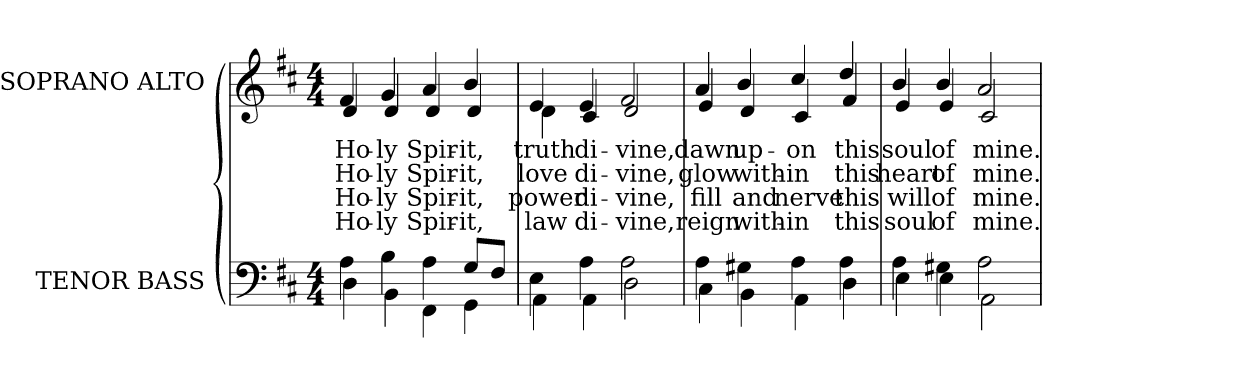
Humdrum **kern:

**kern	**kern	**text	**text	**text	**text
*part2	*part1	*part1	*part1	*part1	*part1
*staff2	*staff1	*staff1	*staff1	*staff1	*staff1
*I"TENOR BASS	*I"SOPRANO ALTO	*	*	*	*
*I'T. B.	*I'S. A.	*	*	*	*
!!LO:PB:g=z
*clefF4	*clefG2	*	*	*	*
*k[f#c#]	*k[f#c#]	*	*	*	*
*D:	*D:	*	*	*	*
*M4/4	*M4/4	*	*	*	*
=	=	=	=	=	=
*^	*	*	*	*	*
!	!	!LO:TX:b:cj:t=1	!	!	!	!
!	!	!LO:TX:b:cj:t=2	!	!	!	!
!	!	!LO:TX:b:cj:t=3	!	!	!	!
!	!	!LO:TX:b:cj:t=4	!	!	!	!
!	!	!	!LO:LY:b:color=#000000	!LO:LY:b:color=#000000	!LO:LY:b:color=#000000	!LO:LY:b:color=#000000
*	*	*^	*	*	*	*
4Ai\	4Di\	4f#i/	4di/	Ho-	Ho-	Ho-	Ho-
!	!	!	!	!LO:LY:b:color=#000000	!LO:LY:b:color=#000000	!LO:LY:b:color=#000000	!LO:LY:b:color=#000000
4Bi\	4BBi\	4gi/	4di/	-ly	-ly	-ly	-ly
!	!	!	!	!LO:LY:b:color=#000000	!LO:LY:b:color=#000000	!LO:LY:b:color=#000000	!LO:LY:b:color=#000000
4Ai\	4FF#i\	4ai/	4di/	Spir-	Spir-	Spir-	Spir-
!	!	!	!	!LO:LY:b:color=#000000	!LO:LY:b:color=#000000	!LO:LY:b:color=#000000	!LO:LY:b:color=#000000
8Gi/L	4GGi\	4bi/	4di/	-it,	-it,	-it,	-it,
8F#i/J	.	.	.	.	.	.	.
=1	=1	=1	=1	=1	=1	=1	=1
!	!	!	!	!LO:LY:b:color=#000000	!LO:LY:b:color=#000000	!LO:LY:b:color=#000000	!LO:LY:b:color=#000000
4Ei\	4AAi\	4ei/	4di\	truth	love	power	law
!	!	!	!	!LO:LY:b:color=#000000	!LO:LY:b:color=#000000	!LO:LY:b:color=#000000	!LO:LY:b:color=#000000
4Ai\	4AAi\	4ei/	4c#i/	di-	di-	di-	di-
!	!	!	!	!LO:LY:b:color=#000000	!LO:LY:b:color=#000000	!LO:LY:b:color=#000000	!LO:LY:b:color=#000000
2Ai\	2Di\	2f#i/	2di/	-vine,	-vine,	-vine,	-vine,
=2	=2	=2	=2	=2	=2	=2	=2
!	!	!	!	!LO:LY:b:color=#000000	!LO:LY:b:color=#000000	!LO:LY:b:color=#000000	!LO:LY:b:color=#000000
4Ai\	4C#i\	4ai/	4ei/	dawn	glow	fill	reign
!	!	!	!	!LO:LY:b:color=#000000	!LO:LY:b:color=#000000	!LO:LY:b:color=#000000	!LO:LY:b:color=#000000
4G#Xi\	4BBi\	4bi/	4di/	up-	with-	and	with-
!	!	!	!	!LO:LY:b:color=#000000	!LO:LY:b:color=#000000	!LO:LY:b:color=#000000	!LO:LY:b:color=#000000
4Ai\	4AAi\	4cc#i/	4c#i/	-on	-in	nerve	-in
!	!	!	!	!LO:LY:b:color=#000000	!LO:LY:b:color=#000000	!LO:LY:b:color=#000000	!LO:LY:b:color=#000000
4Ai\	4Di\	4ddi/	4f#i/	this	this	this	this
=3	=3	=3	=3	=3	=3	=3	=3
!	!	!	!	!LO:LY:b:color=#000000	!LO:LY:b:color=#000000	!LO:LY:b:color=#000000	!LO:LY:b:color=#000000
4Ai\	4Ei\	4bi/	4ei/	soul	heart	will	soul
!	!	!	!	!LO:LY:b:color=#000000	!LO:LY:b:color=#000000	!LO:LY:b:color=#000000	!LO:LY:b:color=#000000
4G#Xi\	4Ei\	4bi/	4ei/	of	of	of	of
!	!	!	!	!LO:LY:b:color=#000000	!LO:LY:b:color=#000000	!LO:LY:b:color=#000000	!LO:LY:b:color=#000000
2Ai\	2AAi\	2ai/	2c#i/	mine.	mine.	mine.	mine.
*v	*v	*	*	*	*	*	*
*	*v	*v	*	*	*	*
=	=	=	=	=	=
*-	*-	*-	*-	*-	*-
